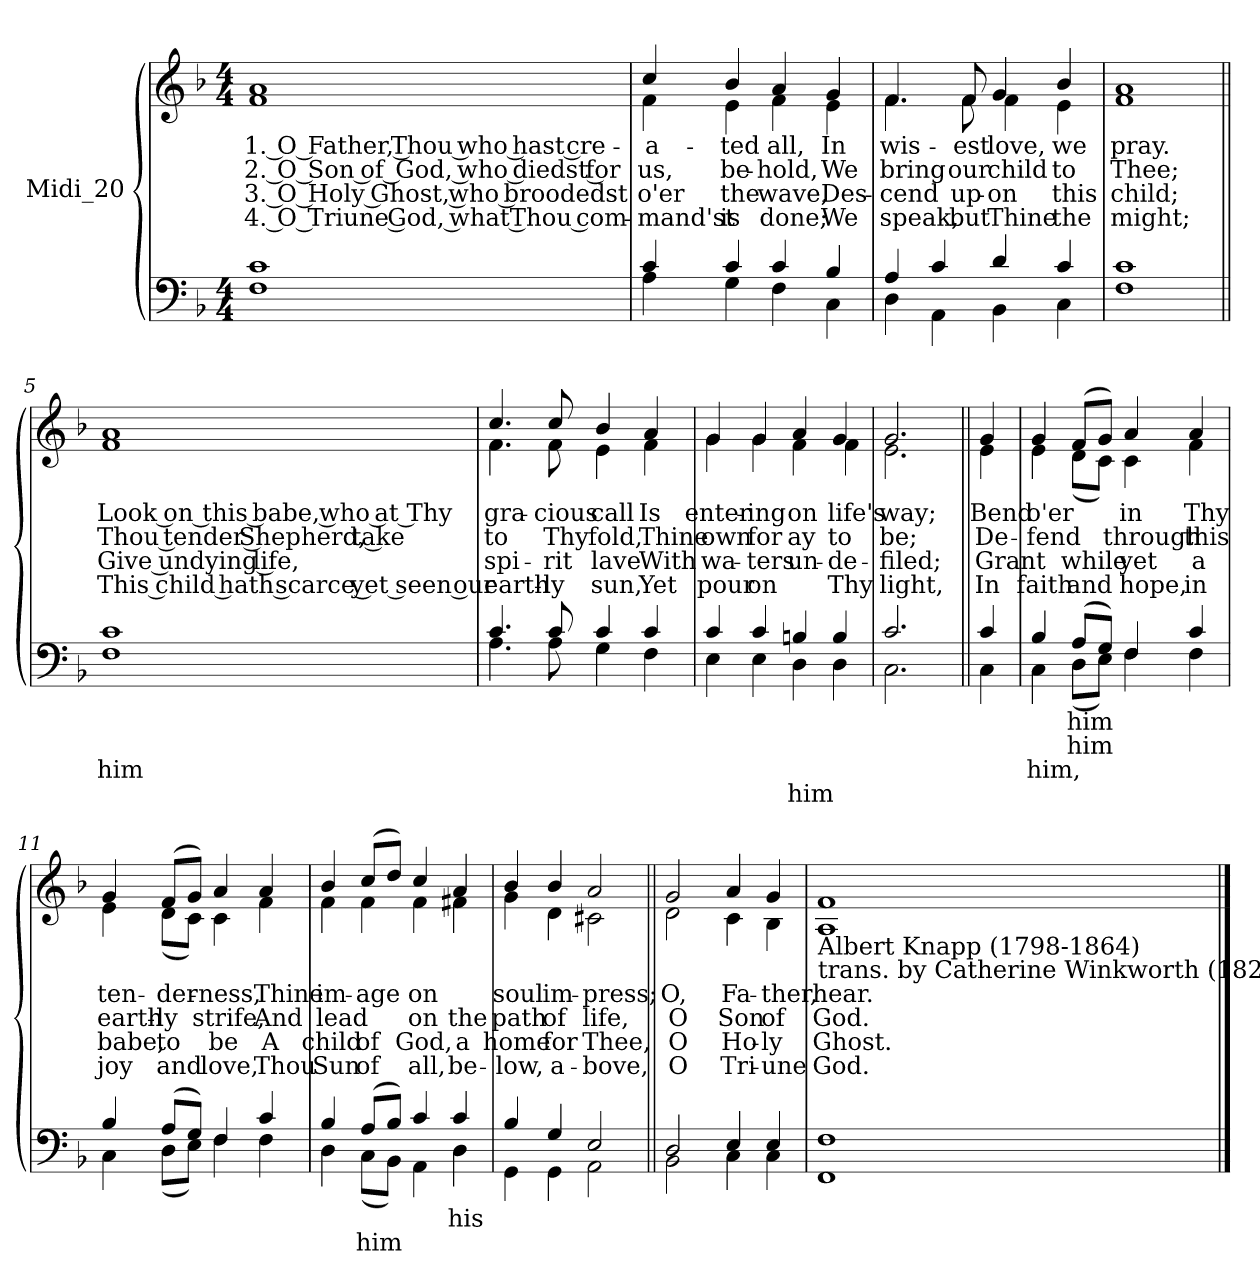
**kern	**text	**text	**text	**text	**kern	**text	**text	**text	**text
*part2	*part2	*part2	*part2	*part2	*part1	*part1	*part1	*part1	*part1
*staff2	*staff2	*staff2	*staff2	*staff2	*staff1	*staff1	*staff1	*staff1	*staff1
*I"Midi_20	*	*	*	*	*I"Midi_20	*	*	*	*
*clefF4	*	*	*	*	*clefG2	*	*	*	*
*k[b-]	*	*	*	*	*k[b-]	*	*	*	*
*F:	*	*	*	*	*F:	*	*	*	*
*M4/4	*	*	*	*	*M4/4	*	*	*	*
=1	=1	=1	=1	=1	=1	=1	=1	=1	=1
*^	*	*	*	*	*	*	*	*	*
!	!	!	!	!	!	!LO:TX:a:t=St Francis (10. 10. 8 8 4.)	!	!	!	!
!	!	!	!	!	!	!LO:TX:a:cj:t=Sir Arthur Sullivan\n(1842-1900)	!	!	!	!
!	!	!	!	!	!	!LO:TX:a:cj:t=O Father, Thou who hast created all	!	!	!	!
!	!	!	!	!	!	!	!LO:LY:b	!LO:LY:b	!LO:LY:b	!LO:LY:b
*	*	*	*	*	*	*^	*	*	*	*
1c/	1F\	.	.	.	.	1a/	1f\	1. O Father, Thou who hast cre-	2. O Son of God, who diedst for	3. O Holy Ghost, who broodedst	4. O Triune God, what Thou com-
=2	=2	=2	=2	=2	=2	=2	=2	=2	=2	=2	=2
!	!	!	!	!	!	!	!	!LO:LY:b	!LO:LY:b	!LO:LY:b	!LO:LY:b
4c/	4A\	.	.	.	.	4cc/	4f\	-a-	-us,	o'er	mand'st
!	!	!	!	!	!	!	!	!LO:LY:b	!LO:LY:b	!LO:LY:b	!LO:LY:b
4c/	4G\	.	.	.	.	4b-/	4e\	ted	be-	-the	is
!	!	!	!	!	!	!	!	!LO:LY:b	!LO:LY:b	!LO:LY:b	!LO:LY:b
4c/	4F\	.	.	.	.	4a/	4f\	all,	hold,	wave,	done;
!	!	!	!	!	!	!	!	!LO:LY:b	!LO:LY:b	!LO:LY:b	!LO:LY:b
4B-/	4C\	.	.	.	.	4g/	4e\	In	We	Des-	-We
=3	=3	=3	=3	=3	=3	=3	=3	=3	=3	=3	=3
!	!	!	!	!	!	!	!	!LO:LY:b	!LO:LY:b	!LO:LY:b	!LO:LY:b
4A/	4D\	.	.	.	.	4.f/	4.f\	wis-	-bring	cend	speak,
4c/	4AA\	.	.	.	.	.	.	.	.	.	.
!	!	!	!	!	!	!	!	!LO:LY:b	!LO:LY:b	!LO:LY:b	!LO:LY:b
.	.	.	.	.	.	8f/	8f\	est	our	up-	-but
!	!	!	!	!	!	!	!	!LO:LY:b	!LO:LY:b	!LO:LY:b	!LO:LY:b
4d/	4BB-\	.	.	.	.	4g/	4f\	love,	child	on	Thine
!	!	!	!	!	!	!	!	!LO:LY:b	!LO:LY:b	!LO:LY:b	!LO:LY:b
4c/	4C\	.	.	.	.	4b-/	4e\	we	to	this	the
=4	=4	=4	=4	=4	=4	=4	=4	=4	=4	=4	=4
!	!	!	!	!	!	!	!	!LO:LY:b	!LO:LY:b	!LO:LY:b	!LO:LY:b
1c/	1F\	.	.	.	.	1a/	1f\	pray.	Thee;	child;	might;
!!LO:LB:g=z	!!
=5||	=5||	=5||	=5||	=5||	=5||	=5||	=5||	=5||	=5||	=5||	=5||
!	!	!	!LO:LY:a	!LO:LY:a	!	!	!	!	!	!	!
!	!	!	!	!LO:LY:a	!	!	!	!LO:LY:b	!LO:LY:b	!LO:LY:b	!LO:LY:b
1c/	1F\	.	.	him	.	1a/	1f\	Look on this babe, who at Thy	Thou tender Shepherd, take	Give undying life,	This child hath scarce yet seen our
=6	=6	=6	=6	=6	=6	=6	=6	=6	=6	=6	=6
!	!	!	!	!	!	!	!	!LO:LY:b	!LO:LY:b	!LO:LY:b	!LO:LY:b
4.c/	4.A\	.	.	.	.	4.cc/	4.f\	gra-	-to	spi-	-earth-
!	!	!	!	!	!	!	!	!LO:LY:b	!LO:LY:b	!LO:LY:b	!LO:LY:b
8c/	8A\	.	.	.	.	8cc/	8f\	-cious	Thy	rit	ly
!	!	!	!	!	!	!	!	!LO:LY:b	!LO:LY:b	!LO:LY:b	!LO:LY:b
4c/	4G\	.	.	.	.	4b-/	4e\	call	fold,	lave	sun,
!	!	!	!	!	!	!	!	!LO:LY:b	!LO:LY:b	!LO:LY:b	!LO:LY:b
4c/	4F\	.	.	.	.	4a/	4f\	Is	Thine	With	Yet
=7	=7	=7	=7	=7	=7	=7	=7	=7	=7	=7	=7
!	!	!	!	!	!	!	!	!LO:LY:b	!LO:LY:b	!LO:LY:b	!LO:LY:b
4c/	4E\	.	.	.	.	4g/	4g\	enter-	-own	wa-	-pour
!	!	!	!	!	!	!	!	!LO:LY:b	!LO:LY:b	!LO:LY:b	!LO:LY:b
4c/	4E\	.	.	.	.	4g/	4g\	ing	for	ters	on
!	!	!	!	!	!LO:LY:a	!	!	!LO:LY:b	!LO:LY:b	!LO:LY:b	!
4Bn/	4D\	.	.	.	him	4a/	4f\	on	ay	un-	.
!	!	!	!	!	!	!	!	!LO:LY:b	!LO:LY:b	!LO:LY:b	!LO:LY:b
4B/	4D\	.	.	.	.	4g/	4f\	-life's	to	de-	-Thy
=8	=8	=8	=8	=8	=8	=8	=8	=8	=8	=8	=8
!	!	!	!	!	!	!	!	!LO:LY:b	!LO:LY:b	!LO:LY:b	!LO:LY:b
2.c/	2.C\	.	.	.	.	2.g/	2.e\	way;	be;	filed;	light,
!!LO:LB:g=z	!!
=9||	=9||	=9||	=9||	=9||	=9||	=9||	=9||	=9||	=9||	=9||	=9||
!	!	!	!	!	!	!	!	!LO:LY:b	!LO:LY:b	!LO:LY:b	!LO:LY:b
4c/	4C\	.	.	.	.	4g/	4e\	Bend	De-	-Grant	In
=10	=10	=10	=10	=10	=10	=10	=10	=10	=10	=10	=10
!	!	!	!	!LO:LY:a	!	!	!	!LO:LY:b	!LO:LY:b	!	!LO:LY:b
4B-/	4C\	.	.	him,	.	4g/	4e\	o'er	fend	.	faith
!	!	!LO:LY:a	!LO:LY:a	!	!	!	!	!	!	!LO:LY:b	!LO:LY:b
(>8A/L	(<8D\L	him	him	.	.	(>8f/L	(<8dL	.	.	while	and
8G/J)	8E\J)	.	.	.	.	8g/J)	8cJ)	.	.	.	.
!	!	!	!	!	!	!	!	!LO:LY:b	!LO:LY:b	!LO:LY:b	!LO:LY:b
4F/	4F\	.	.	.	.	4a/	4c\	in	through	yet	hope,
!	!	!	!	!	!	!	!	!LO:LY:b	!LO:LY:b	!LO:LY:b	!LO:LY:b
4c/	4F\	.	.	.	.	4a/	4f\	Thy	this	a	in
=11	=11	=11	=11	=11	=11	=11	=11	=11	=11	=11	=11
!	!	!	!	!	!	!	!	!LO:LY:b	!LO:LY:b	!LO:LY:b	!LO:LY:b
4B-/	4C\	.	.	.	.	4g/	4e\	ten-	-earth-	-babe,	joy
!	!	!	!	!	!	!	!	!LO:LY:b	!LO:LY:b	!LO:LY:b	!LO:LY:b
(>8A/L	(<8D\L	.	.	.	.	(>8f/L	(<8dL	der-	ly	to	and
8G/J)	8E\J)	.	.	.	.	8g/J)	8cJ)	.	.	.	.
!	!	!	!	!	!	!	!	!LO:LY:b	!LO:LY:b	!LO:LY:b	!LO:LY:b
4F/	4F\	.	.	.	.	4a/	4c\	ness,	strife,	be	love,
!	!	!	!	!	!	!	!	!LO:LY:b	!LO:LY:b	!LO:LY:b	!LO:LY:b
4c/	4F\	.	.	.	.	4a/	4f\	Thine	And	A	Thou
=12	=12	=12	=12	=12	=12	=12	=12	=12	=12	=12	=12
!	!	!	!	!	!	!	!	!LO:LY:b	!LO:LY:b	!LO:LY:b	!LO:LY:b
4B-/	4D\	.	.	.	.	4b-/	4f\	im-	-lead	child	Sun
!	!	!	!LO:LY:a	!	!	!	!	!LO:LY:b	!	!LO:LY:b	!LO:LY:b
(>8A/L	(<8C\L	.	him	.	.	(>8cc/L	4f\	age	.	of	of
8B-/J)	8BB-\J)	.	.	.	.	8dd/J)	.	.	.	.	.
!	!	!	!	!	!	!	!	!LO:LY:b	!LO:LY:b	!LO:LY:b	!LO:LY:b
4c/	4AA\	.	.	.	.	4cc/	4f\	on	on	God,	all,
!	!	!LO:LY:a	!	!	!	!	!	!	!LO:LY:b	!LO:LY:b	!LO:LY:b
4c/	4D\	his	.	.	.	4a/	4f#X\	.	the	a	be-
=13	=13	=13	=13	=13	=13	=13	=13	=13	=13	=13	=13
!	!	!	!	!	!	!	!	!LO:LY:b	!LO:LY:b	!LO:LY:b	!LO:LY:b
4B-/	4GG\	.	.	.	.	4b-/	4g\	-soul	path	home	low,
!	!	!	!	!	!	!	!	!LO:LY:b	!LO:LY:b	!LO:LY:b	!LO:LY:b
4G/	4GG\	.	.	.	.	4b-/	4d\	im-	-of	for	a-
!	!	!	!	!	!	!	!	!LO:LY:b	!LO:LY:b	!LO:LY:b	!LO:LY:b
2E/	2AA\	.	.	.	.	2a/	2c#X\	-press;	life,	Thee,	bove,
!!LO:LB:g=z	!!
=14||	=14||	=14||	=14||	=14||	=14||	=14||	=14||	=14||	=14||	=14||	=14||
!	!	!	!	!	!	!	!	!LO:LY:b	!LO:LY:b	!LO:LY:b	!LO:LY:b
2D/	2BB-\	.	.	.	.	2g/	2d\	O,	O	O	O
!	!	!	!	!	!	!	!	!LO:LY:b	!LO:LY:b	!LO:LY:b	!LO:LY:b
4E/	4C\	.	.	.	.	4a/	4c\	Fa-	-Son	Ho-	-Tri-
!	!	!	!	!	!	!	!	!LO:LY:b	!LO:LY:b	!LO:LY:b	!LO:LY:b
4E/	4C\	.	.	.	.	4g/	4B-\	-ther,	of	ly	une
=15	=15	=15	=15	=15	=15	=15	=15	=15	=15	=15	=15
!	!	!	!	!	!	!LO:TX:b:t=Albert Knapp (1798-1864)\ntrans. by Catherine Winkworth (1827-78)	!	!	!	!	!
!	!	!	!	!	!	!	!	!LO:LY:b	!LO:LY:b	!LO:LY:b	!LO:LY:b
1F/	1FF\	.	.	.	.	1f/	1A\	hear.	God.	Ghost.	God.
*v	*v	*	*	*	*	*	*	*	*	*	*
*	*	*	*	*	*v	*v	*	*	*	*
==	==	==	==	==	==	==	==	==	==
*-	*-	*-	*-	*-	*-	*-	*-	*-	*-
